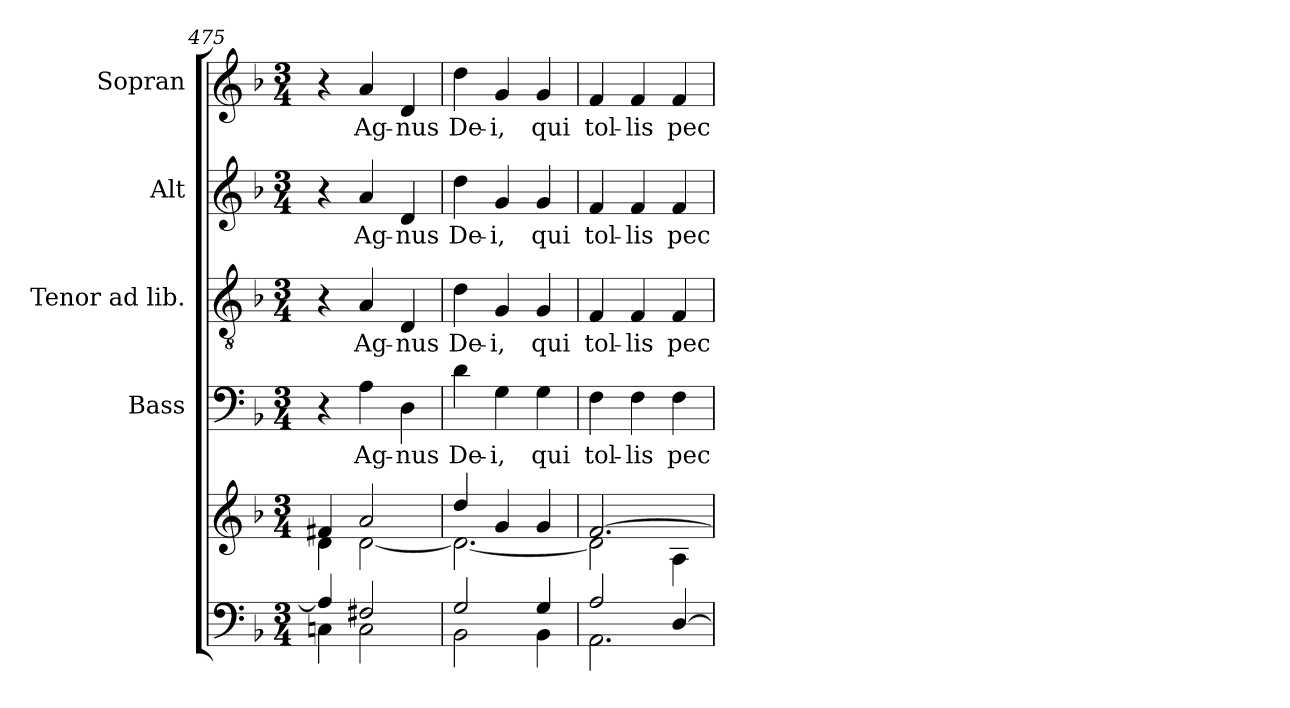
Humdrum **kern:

**kern	**kern	**kern	**text	**kern	**text	**kern	**text	**kern	**text
*part5	*part5	*part4	*part4	*part3	*part3	*part2	*part2	*part1	*part1
*staff6	*staff5	*staff4	*staff4	*staff3	*staff3	*staff2	*staff2	*staff1	*staff1
*	*	*I"Bass	*	*I"Tenor ad lib.	*	*I"Alt	*	*I"Sopran	*
*	*	*I'B.	*	*I'T.	*	*I'A.	*	*I'S.	*
*clefF4	*clefG2	*clefF4	*	*clefGv2	*	*clefG2	*	*clefG2	*
*k[b-]	*k[b-]	*k[b-]	*	*k[b-]	*	*k[b-]	*	*k[b-]	*
*F:	*F:	*F:	*	*F:	*	*F:	*	*F:	*
*M3/4	*M3/4	*M3/4	*	*M3/4	*	*M3/4	*	*M3/4	*
=475	=475	=475	=475	=475	=475	=475	=475	=475	=475
*^	*^	*	*	*	*	*	*	*	*
4A/]	4Cn\	4f#X/	4d\	4r	.	4r	.	4r	.	4r	.
!	!	!	!	!	!LO:LY:b	!	!LO:LY:b	!	!LO:LY:b	!	!LO:LY:b
2F#X/	2C\	2a/	[<2d\	4A\	Ag-	4A/	Ag-	4a/	Ag-	4a/	Ag-
!	!	!	!	!	!LO:LY:b	!	!LO:LY:b	!	!LO:LY:b	!	!LO:LY:b
.	.	.	.	4D\	-nus	4D/	-nus	4d/	-nus	4d/	-nus
=476	=476	=476	=476	=476	=476	=476	=476	=476	=476	=476	=476
!	!	!	!	!	!LO:LY:b	!	!LO:LY:b	!	!LO:LY:b	!	!LO:LY:b
2G/	2BB-\	4dd/	2.d\_	4d\	De-	4d\	De-	4dd\	De-	4dd\	De-
!	!	!	!	!	!LO:LY:b	!	!LO:LY:b	!	!LO:LY:b	!	!LO:LY:b
.	.	4g/	.	4G\	-i,	4G/	-i,	4g/	-i,	4g/	-i,
!	!	!	!	!	!LO:LY:b	!	!LO:LY:b	!	!LO:LY:b	!	!LO:LY:b
4G/	4BB-\	4g/	.	4G\	qui	4G/	qui	4g/	qui	4g/	qui
=477	=477	=477	=477	=477	=477	=477	=477	=477	=477	=477	=477
!	!	!	!	!	!LO:LY:b	!	!LO:LY:b	!	!LO:LY:b	!	!LO:LY:b
2A/	2.AA\	[>2.f/	2d\]	4F\	tol-	4F/	tol-	4f/	tol-	4f/	tol-
!	!	!	!	!	!LO:LY:b	!	!LO:LY:b	!	!LO:LY:b	!	!LO:LY:b
.	.	.	.	4F\	-lis	4F/	-lis	4f/	-lis	4f/	-lis
!	!	!	!	!	!LO:LY:b	!	!LO:LY:b	!	!LO:LY:b	!	!LO:LY:b
[>4D/	.	.	4A\	4F\	pec-	4F/	pec-	4f/	pec-	4f/	pec-
*v	*v	*	*	*	*	*	*	*	*	*	*
*	*v	*v	*	*	*	*	*	*	*	*
=	=	=	=	=	=	=	=	=	=
*-	*-	*-	*-	*-	*-	*-	*-	*-	*-
